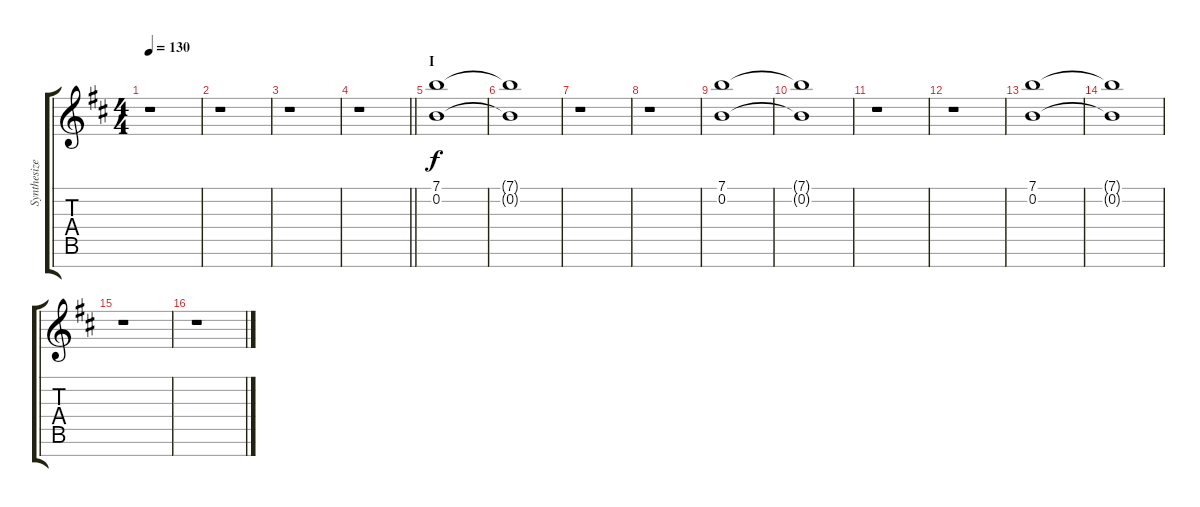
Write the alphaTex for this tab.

\track ("Synthesizer" "Synthesize") {instrument pad2warm}
\staff {score tabs}
\tuning (E5 B4 G4 D4 A3 E3 B2) {hide}
\ts (4 4)
\tempo 130
\clef g2
\ks d
r.1{dy f} |
r.1 |
r.1 |
\barLineRight lightlight
r.1 |
\section ("" "I")
(7.1 0.2).1 |
(7.1{t} 0.2{t}).1 |
r.1 |
r.1 |
(7.1 0.2).1 |
(7.1{t} 0.2{t}).1 |
r.1 |
r.1 |
(7.1 0.2).1 |
(7.1{t} 0.2{t}).1 |
r.1 |
r.1
